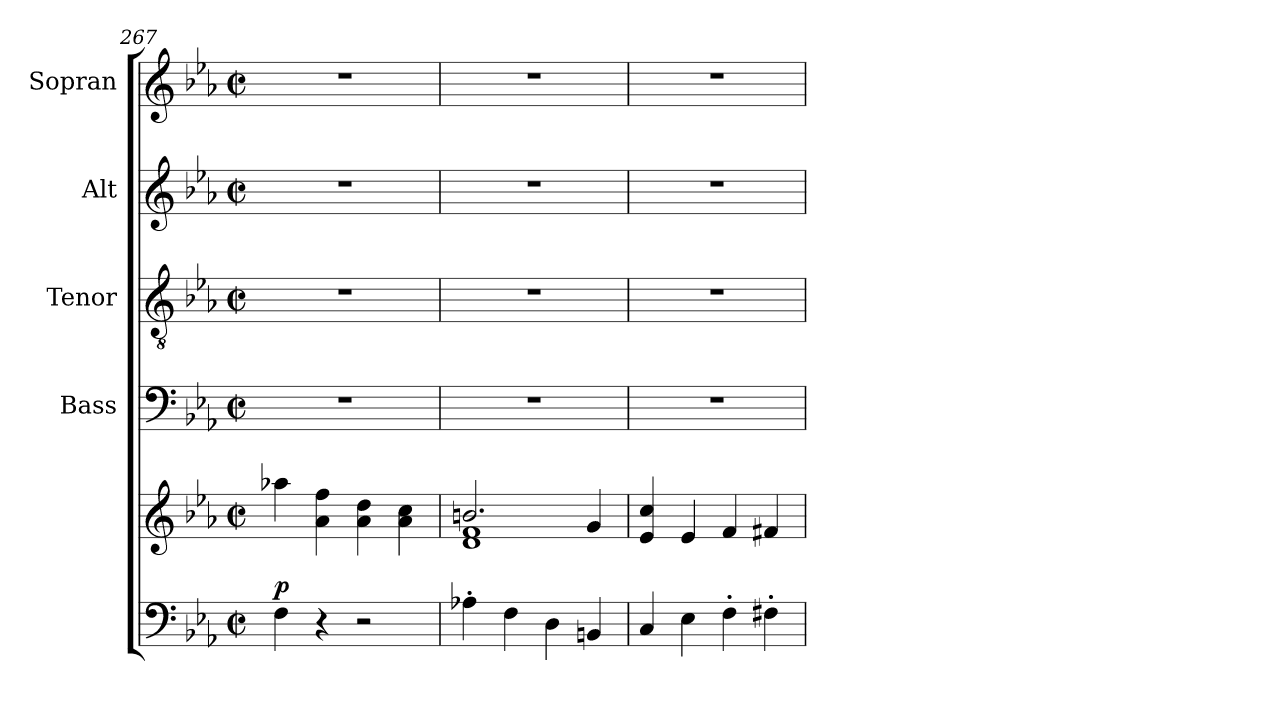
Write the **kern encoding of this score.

**kern	**kern	**dynam	**kern	**kern	**kern	**kern
*part5	*part5	*part5	*part4	*part3	*part2	*part1
*staff6	*staff5	*staff5/6	*staff4	*staff3	*staff2	*staff1
*	*	*	*I"Bass	*I"Tenor	*I"Alt	*I"Sopran
*	*	*	*I'B.	*I'T.	*I'A.	*I'S.
*clefF4	*clefG2	*	*clefF4	*clefGv2	*clefG2	*clefG2
*k[b-e-a-]	*k[b-e-a-]	*	*k[b-e-a-]	*k[b-e-a-]	*k[b-e-a-]	*k[b-e-a-]
*E-:	*E-:	*	*E-:	*E-:	*E-:	*E-:
*M2/2	*M2/2	*	*M2/2	*M2/2	*M2/2	*M2/2
*met(c|)	*met(c|)	*	*met(c|)	*met(c|)	*met(c|)	*met(c|)
=267	=267	=267	=267	=267	=267	=267
!	!	!LO:DY:a=2	!	!	!	!
4F\	4aa-X\	p	1r	1r	1r	1r
4r	4a-\ 4ff\	.	.	.	.	.
2r	4a-\ 4dd\	.	.	.	.	.
.	4a-\ 4cc\	.	.	.	.	.
=268	=268	=268	=268	=268	=268	=268
*	*^	*	*	*	*	*
4A-X'>\	2.bn/	1d 1f	.	1r	1r	1r	1r
4F\	.	.	.	.	.	.	.
4D\	.	.	.	.	.	.	.
4BBn/	4g/	.	.	.	.	.	.
*	*v	*v	*	*	*	*	*
=269	=269	=269	=269	=269	=269	=269
4C/	4e-/ 4cc/	.	1r	1r	1r	1r
4E-\	4e-/	.	.	.	.	.
4F'>\	4f/	.	.	.	.	.
4F#X'>\	4f#X/	.	.	.	.	.
=	=	=	=	=	=	=
*-	*-	*-	*-	*-	*-	*-
